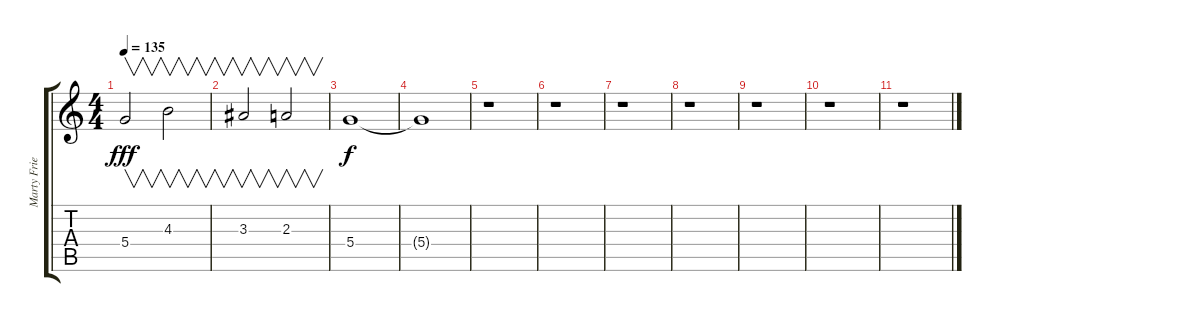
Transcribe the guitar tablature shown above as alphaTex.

\track ("Marty Friedman's fills" "Marty Frie") {instrument distortionguitar}
\staff {score tabs}
\tuning (E4 B3 G3 D3 A2 E2) {hide}
\ts (4 4)
\tempo 135
\clef g2
\ks c
5.4.2{v dy fff} 4.3.2{v} |
3.3.2{v} 2.3.2{v} |
5.4.1{dy f} |
5.4{t}.1 |
r.1 |
r.1 |
r.1 |
r.1 |
r.1 |
r.1 |
r.1
